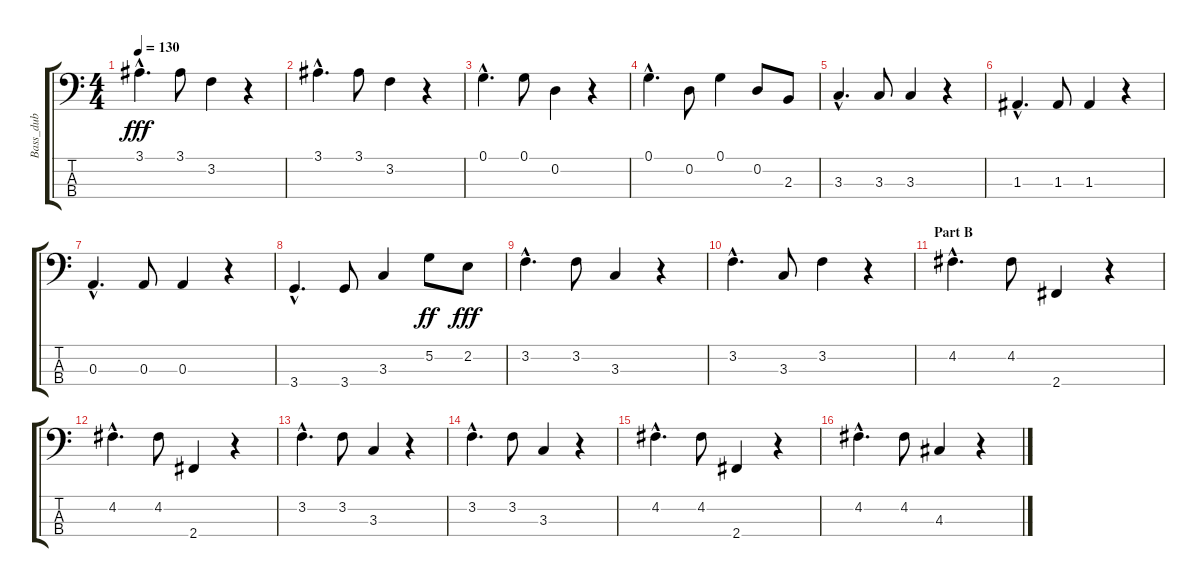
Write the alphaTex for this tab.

\track ("Bass_dub" "Bass_dub") {instrument acousticbass}
\staff {score tabs}
\tuning (G2 D2 A1 E1) {hide}
\ts (4 4)
\tempo 130
\clef f4
\ks c
3.1{hac}.4{d dy fff} 3.1.8 3.2.4 r.4 |
3.1{hac}.4{d} 3.1.8 3.2.4 r.4 |
0.1{hac}.4{d} 0.1.8 0.2.4 r.4 |
0.1{hac}.4{d} 0.2.8 0.1.4 0.2.8 2.3.8 |
3.3{hac}.4{d} 3.3.8 3.3.4 r.4 |
1.3{hac}.4{d} 1.3.8 1.3.4 r.4 |
0.3{hac}.4{d} 0.3.8 0.3.4 r.4 |
3.4{hac}.4{d} 3.4.8 3.3.4 5.2.8{dy ff} 2.2.8{dy fff} |
3.2{hac}.4{d} 3.2.8 3.3.4 r.4 |
3.2{hac}.4{d} 3.3.8 3.2.4 r.4 |
\section ("" "Part B")
4.2{hac}.4{d} 4.2.8 2.4.4 r.4 |
4.2{hac}.4{d} 4.2.8 2.4.4 r.4 |
3.2{hac}.4{d} 3.2.8 3.3.4 r.4 |
3.2{hac}.4{d} 3.2.8 3.3.4 r.4 |
4.2{hac}.4{d} 4.2.8 2.4.4 r.4 |
4.2{hac}.4{d} 4.2.8 4.3.4 r.4
